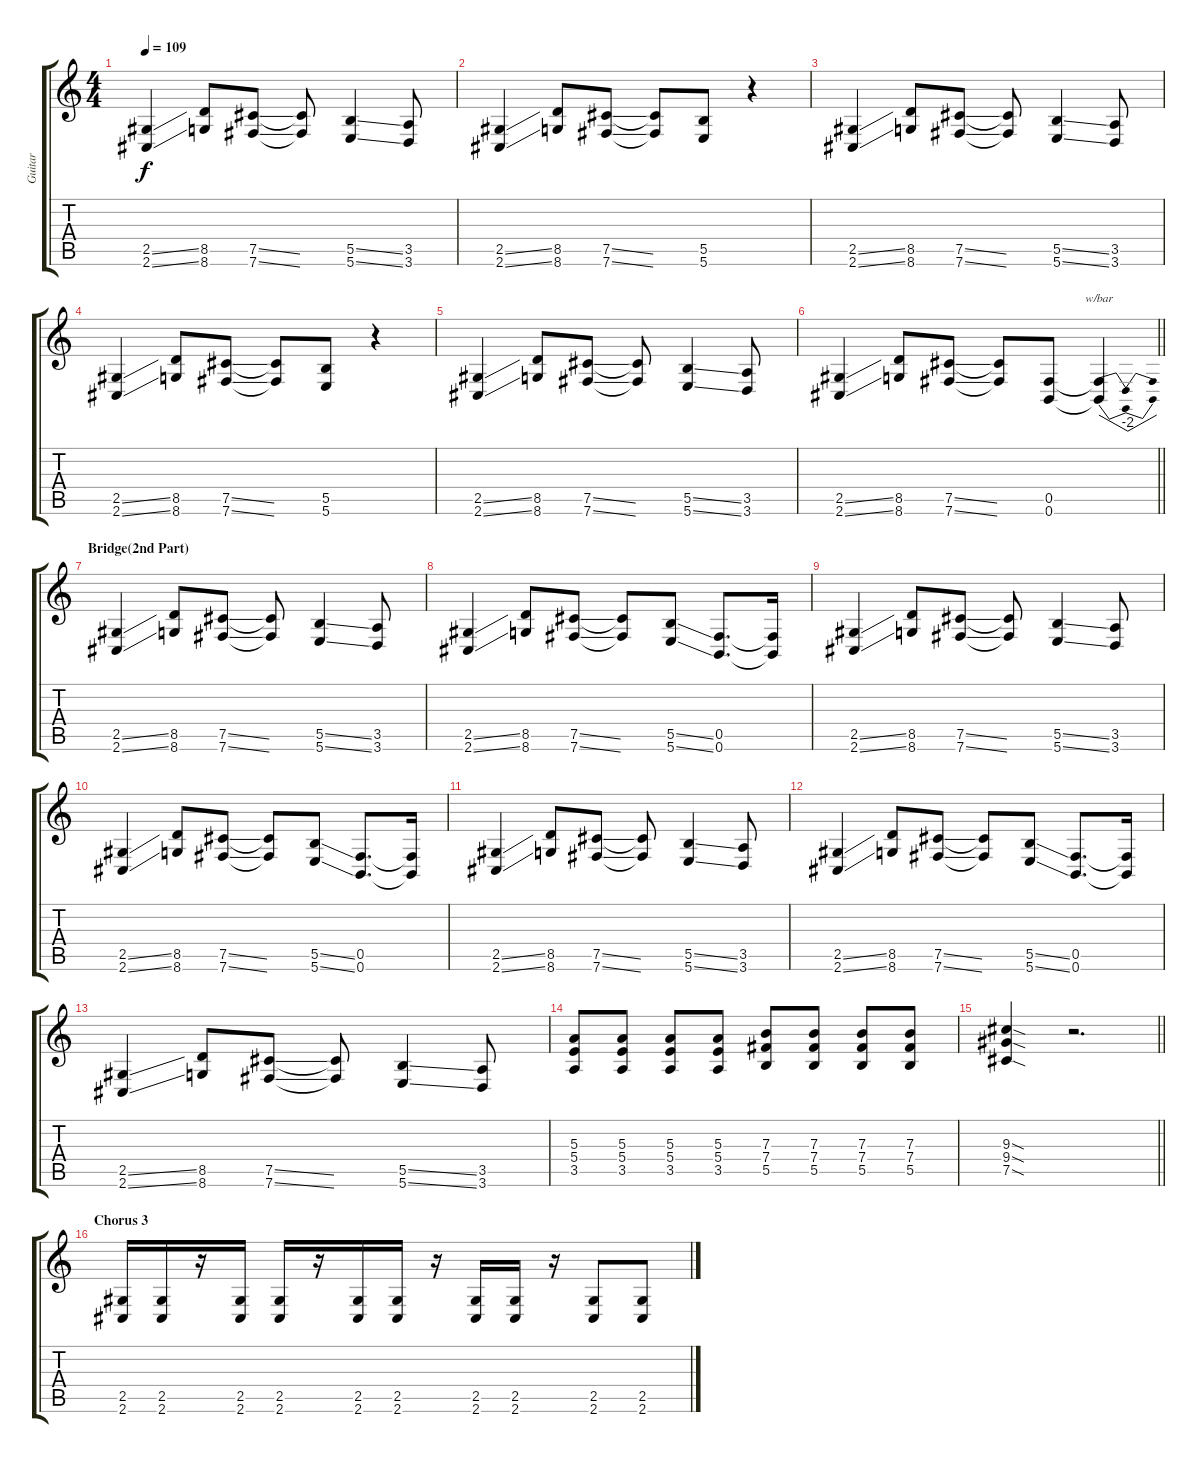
\track ("Guitar" "Guitar") {instrument distortionguitar}
\staff {score tabs}
\tuning (Db4 Ab3 E3 B2 Gb2 B1) {hide}
\ts (4 4)
\tempo 109
\clef g2
\ks c
(2.5{ss} 2.6{ss}).4{dy f} (8.5 8.6).8 (7.5{ss} 7.6{ss}).8 (7.5{t} 7.6{t}).8 (5.5{ss} 5.6{ss}).4 (3.5 3.6).8 |
(2.5{ss} 2.6{ss}).4 (8.5 8.6).8 (7.5{ss} 7.6{ss}).8 (7.5{t} 7.6{t}).8 (5.5 5.6).8 r.4 |
(2.5{ss} 2.6{ss}).4 (8.5 8.6).8 (7.5{ss} 7.6{ss}).8 (7.5{t} 7.6{t}).8 (5.5{ss} 5.6{ss}).4 (3.5 3.6).8 |
(2.5{ss} 2.6{ss}).4 (8.5 8.6).8 (7.5{ss} 7.6{ss}).8 (7.5{t} 7.6{t}).8 (5.5 5.6).8 r.4 |
(2.5{ss} 2.6{ss}).4 (8.5 8.6).8 (7.5{ss} 7.6{ss}).8 (7.5{t} 7.6{t}).8 (5.5{ss} 5.6{ss}).4 (3.5 3.6).8 |
\barLineRight lightlight
(2.5{ss} 2.6{ss}).4 (8.5 8.6).8 (7.5{ss} 7.6{ss}).8 (7.5{t} 7.6{t}).8 (0.5 0.6).8 (0.5{t} 0.6{t}).4{tbe (dip default 0 0 30 -8 60 0)} |
\section ("" "Bridge(2nd Part)")
(2.5{ss} 2.6{ss}).4{volume 13} (8.5 8.6).8 (7.5{ss} 7.6{ss}).8 (7.5{t} 7.6{t}).8 (5.5{ss} 5.6{ss}).4 (3.5 3.6).8 |
(2.5{ss} 2.6{ss}).4 (8.5 8.6).8 (7.5{ss} 7.6{ss}).8 (7.5{t} 7.6{t}).8 (5.5{ss} 5.6{ss}).8 (0.5 0.6).8{d} (0.5{t} 0.6{t}).16 |
(2.5{ss} 2.6{ss}).4 (8.5 8.6).8 (7.5{ss} 7.6{ss}).8 (7.5{t} 7.6{t}).8 (5.5{ss} 5.6{ss}).4 (3.5 3.6).8 |
(2.5{ss} 2.6{ss}).4 (8.5 8.6).8 (7.5{ss} 7.6{ss}).8 (7.5{t} 7.6{t}).8 (5.5{ss} 5.6{ss}).8 (0.5 0.6).8{d} (0.5{t} 0.6{t}).16 |
(2.5{ss} 2.6{ss}).4 (8.5 8.6).8 (7.5{ss} 7.6{ss}).8 (7.5{t} 7.6{t}).8 (5.5{ss} 5.6{ss}).4 (3.5 3.6).8 |
(2.5{ss} 2.6{ss}).4 (8.5 8.6).8 (7.5{ss} 7.6{ss}).8 (7.5{t} 7.6{t}).8 (5.5{ss} 5.6{ss}).8 (0.5 0.6).8{d} (0.5{t} 0.6{t}).16 |
(2.5{ss} 2.6{ss}).4 (8.5 8.6).8 (7.5{ss} 7.6{ss}).8 (7.5{t} 7.6{t}).8 (5.5{ss} 5.6{ss}).4 (3.5 3.6).8 |
(5.3 5.4 3.5).8 (5.3 5.4 3.5).8 (5.3 5.4 3.5).8 (5.3 5.4 3.5).8 (7.3 7.4 5.5).8 (7.3 7.4 5.5).8 (7.3 7.4 5.5).8 (7.3 7.4 5.5).8 |
\barLineRight lightlight
(9.3{sod} 9.4{sod} 7.5{sod}).4 r.2{d} |
\section ("" "Chorus 3")
(2.5 2.6).16 (2.5 2.6).16 r.16 (2.5 2.6).16 (2.5 2.6).16 r.16 (2.5 2.6).16 (2.5 2.6).16 r.16 (2.5 2.6).16 (2.5 2.6).16 r.16 (2.5 2.6).8 (2.5 2.6).8
